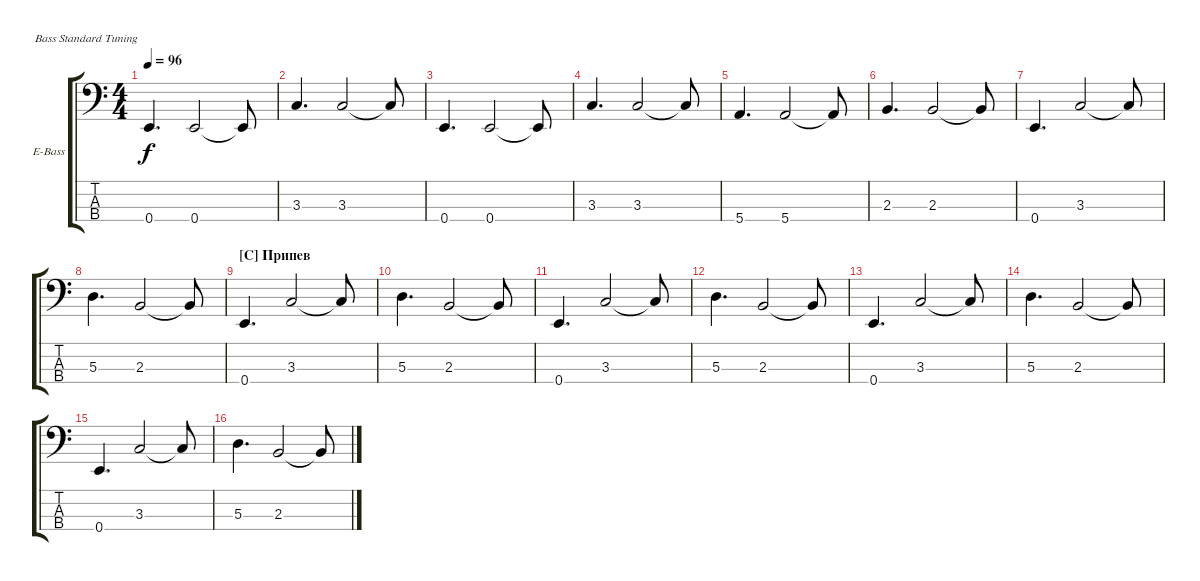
\defaultSystemsLayout 4
\bracketExtendMode groupsimilarinstruments
\firstSystemTrackNameOrientation horizontal
\otherSystemsTrackNameOrientation horizontal
\track ("Electric Bass" "E-Bass") {instrument electricbassfinger}
\staff {score tabs}
\tuning (G2 D2 A1 E1)
\ts (4 4)
\tempo 96
\clef f4
\scale
0.333333
\ks c
0.4.4{d dy f} 0.4.2 0.4{t}.8 |
\scale
0.333333 3.3.4{d} 3.3.2 3.3{t}.8 |
\scale
0.333333 0.4.4{d} 0.4.2 0.4{t}.8 |
\scale
0.333333 3.3.4{d} 3.3.2 3.3{t}.8 |
\scale
0.333333 5.4.4{d} 5.4.2 5.4{t}.8 |
\scale
0.333333 2.3.4{d} 2.3.2 2.3{t}.8 |
\scale
0.333333 0.4.4{d} 3.3.2 3.3{t}.8 |
\scale
0.333333 5.3.4{d} 2.3.2 2.3{t}.8 |
\section ("C" "Припев")
\scale
0.333333 0.4.4{d} 3.3.2 3.3{t}.8 |
\scale
0.333333 5.3.4{d} 2.3.2 2.3{t}.8 |
\scale
0.333333 0.4.4{d} 3.3.2 3.3{t}.8 |
\scale
0.333333 5.3.4{d} 2.3.2 2.3{t}.8 |
\scale
0.333333 0.4.4{d} 3.3.2 3.3{t}.8 |
\scale
0.333333 5.3.4{d} 2.3.2 2.3{t}.8 |
\scale
0.333333 0.4.4{d} 3.3.2 3.3{t}.8 |
\scale
0.333333 5.3.4{d} 2.3.2 2.3{t}.8
